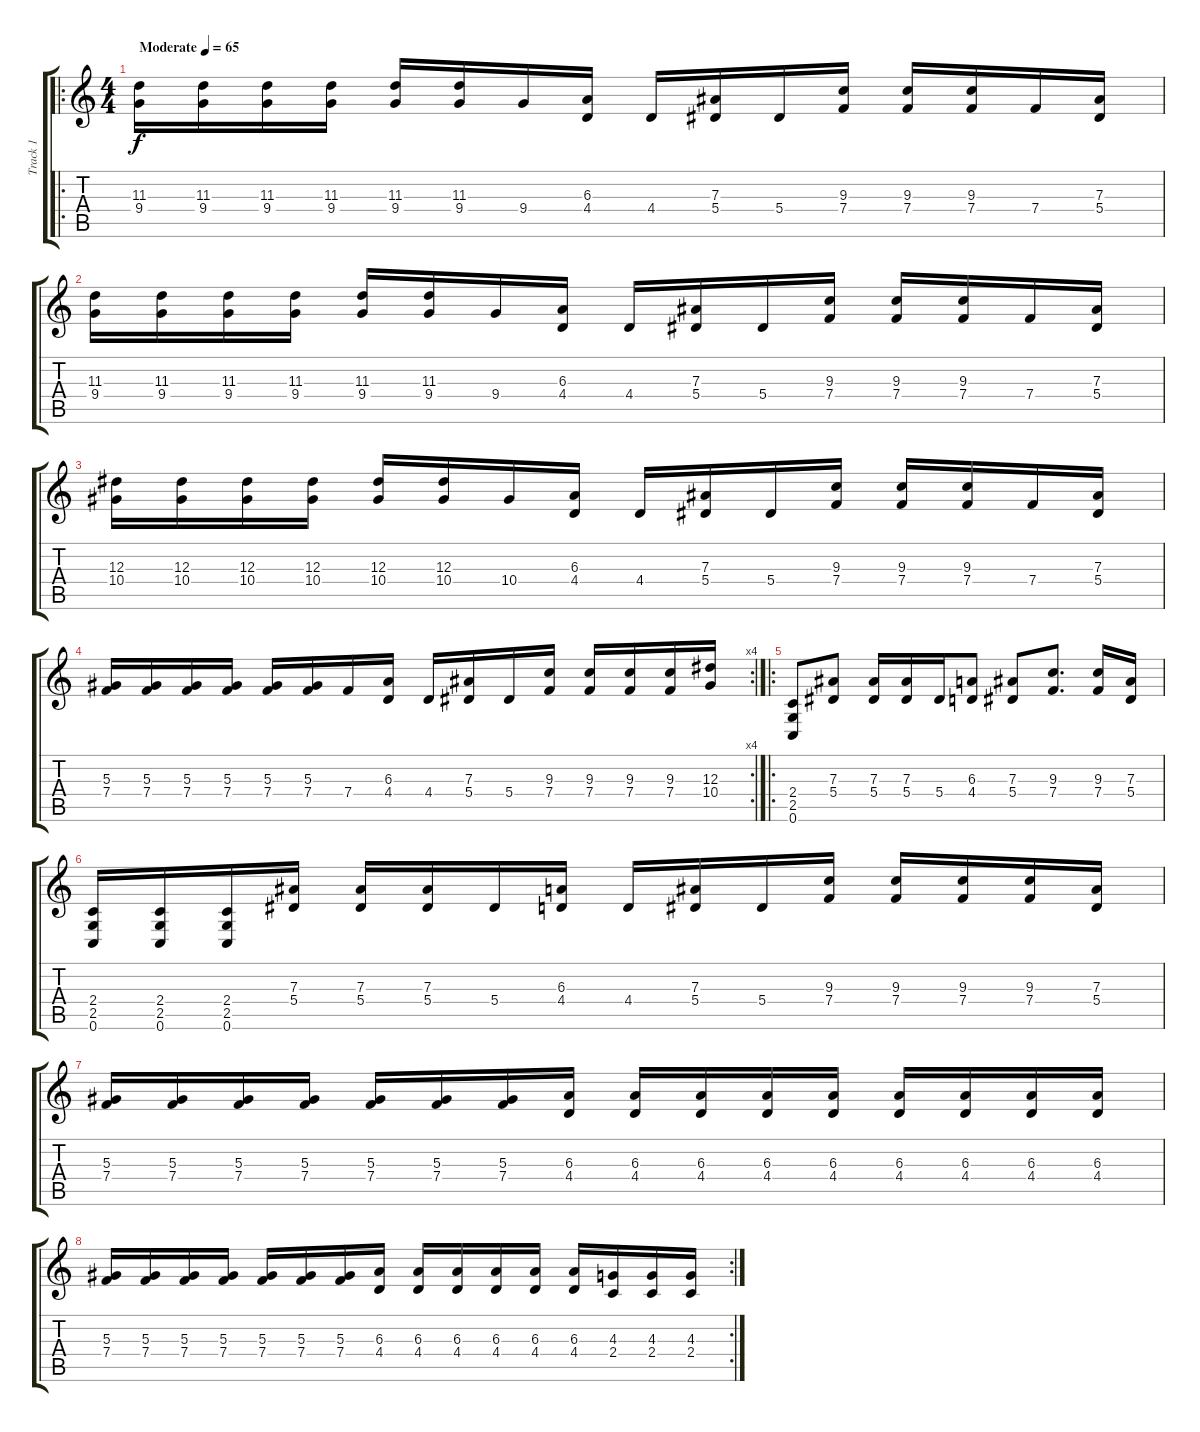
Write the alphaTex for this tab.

\track ("Track 1" "Track 1") {instrument distortionguitar}
\staff {score tabs}
\tuning (C4 G3 Eb3 Bb2 F2 C2) {hide}
\ro
\ts (4 4)
\tempo (65 "Moderate")
\clef g2
\ks c
(11.3 9.4).16{dy f instrument distortionguitar} (11.3 9.4).16 (11.3 9.4).16 (11.3 9.4).16 (11.3 9.4).16 (11.3 9.4).16 9.4.16 (6.3 4.4).16 4.4.16 (7.3 5.4).16 5.4.16 (9.3 7.4).16 (9.3 7.4).16 (9.3 7.4).16 7.4.16 (7.3 5.4).16 |
(11.3 9.4).16 (11.3 9.4).16 (11.3 9.4).16 (11.3 9.4).16 (11.3 9.4).16 (11.3 9.4).16 9.4.16 (6.3 4.4).16 4.4.16 (7.3 5.4).16 5.4.16 (9.3 7.4).16 (9.3 7.4).16 (9.3 7.4).16 7.4.16 (7.3 5.4).16 |
(12.3 10.4).16 (12.3 10.4).16 (12.3 10.4).16 (12.3 10.4).16 (12.3 10.4).16 (12.3 10.4).16 10.4.16 (6.3 4.4).16 4.4.16 (7.3 5.4).16 5.4.16 (9.3 7.4).16 (9.3 7.4).16 (9.3 7.4).16 7.4.16 (7.3 5.4).16 |
\rc 4
(5.3 7.4).16 (5.3 7.4).16 (5.3 7.4).16 (5.3 7.4).16 (5.3 7.4).16 (5.3 7.4).16 7.4.16 (6.3 4.4).16 4.4.16 (7.3 5.4).16 5.4.16 (9.3 7.4).16 (9.3 7.4).16 (9.3 7.4).16 (9.3 7.4).16 (12.3 10.4).16 |
\ro
(2.4 2.5 0.6).8 (7.3 5.4).8 (7.3 5.4).16 (7.3 5.4).16 5.4.16 (6.3 4.4).8 (7.3 5.4).8 (9.3 7.4).8{d} (9.3 7.4).16 (7.3 5.4).16 |
(2.4 2.5 0.6).16 (2.4 2.5 0.6).16 (2.4 2.5 0.6).16 (7.3 5.4).16 (7.3 5.4).16 (7.3 5.4).16 5.4.16 (6.3 4.4).16 4.4.16 (7.3 5.4).16 5.4.16 (9.3 7.4).16 (9.3 7.4).16 (9.3 7.4).16 (9.3 7.4).16 (7.3 5.4).16 |
(5.3 7.4).16 (5.3 7.4).16 (5.3 7.4).16 (5.3 7.4).16 (5.3 7.4).16 (5.3 7.4).16 (5.3 7.4).16 (6.3 4.4).16 (6.3 4.4).16 (6.3 4.4).16 (6.3 4.4).16 (6.3 4.4).16 (6.3 4.4).16 (6.3 4.4).16 (6.3 4.4).16 (6.3 4.4).16 |
\rc 2
(5.3 7.4).16 (5.3 7.4).16 (5.3 7.4).16 (5.3 7.4).16 (5.3 7.4).16 (5.3 7.4).16 (5.3 7.4).16 (6.3 4.4).16 (6.3 4.4).16 (6.3 4.4).16 (6.3 4.4).16 (6.3 4.4).16 (6.3 4.4).16 (4.3 2.4).16 (4.3 2.4).16 (4.3 2.4).16
